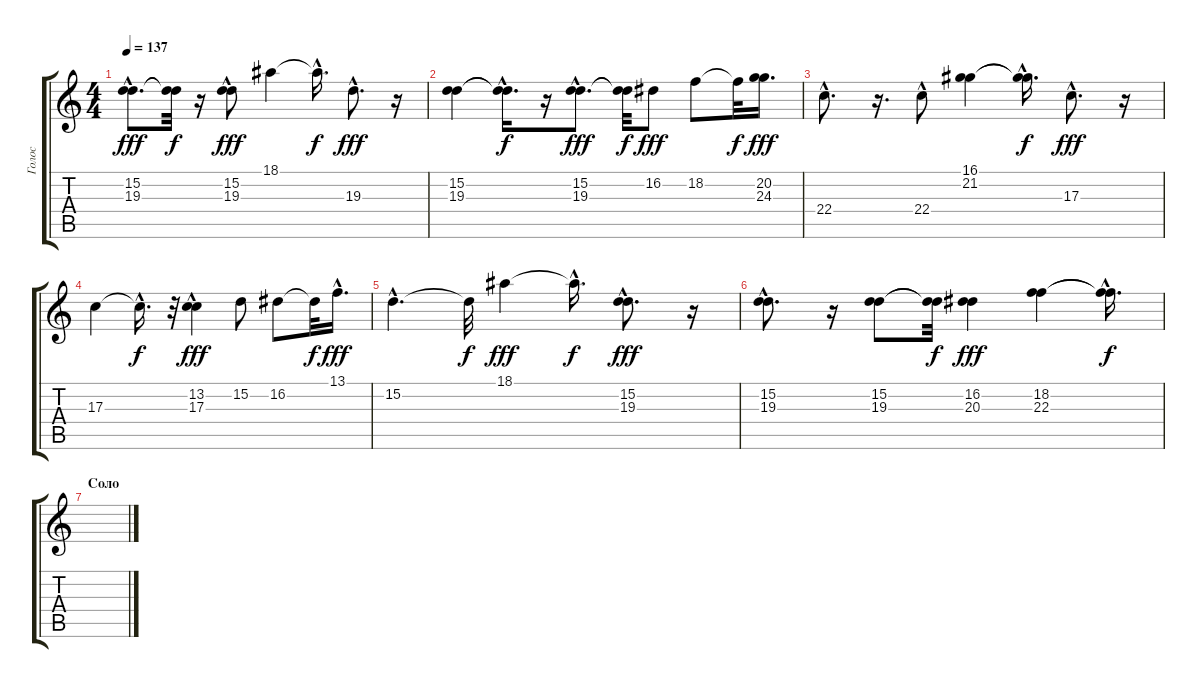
\track ("Голос" "Голос") {instrument synthstrings2}
\staff {score tabs}
\tuning (E4 B3 G3 D3 A2 E2) {hide}
\ts (4 4)
\tempo 137
\clef g2
\ks c
(15.2{hac} 19.3{hac}).8{d dy fff} (15.2{t} 19.3{t}).32{dy f} r.16 (15.2{hac} 19.3{hac}).8{dy fff} 18.1.4 18.1{hac t}.16{d dy f} 19.3{hac}.8{d dy fff} r.16 |
(15.2 19.3).4 (15.2{hac t} 19.3{hac t}).16{d dy f} r.16 (15.2{hac} 19.3{hac}).8{d dy fff} (15.2{t} 19.3{t}).32{dy f} 16.2.8{dy fff} 18.2.8 18.2{t}.32{dy f} (20.2 24.3).16{d dy fff} |
22.4{hac}.8{d} r.16{d} 22.4{hac}.8 (16.1 21.2).4 (16.1{hac t} 21.2{hac t}).16{d dy f} 17.3{hac}.8{d dy fff} r.16 |
17.3.4 17.3{hac t}.16{d dy f} r.32 (13.2{hac} 17.3{hac}).4{dy fff} 15.2.8 16.2.8 16.2{t}.32{dy f} 13.1{hac}.16{d dy fff} |
15.2{hac}.4{d} 15.2{t}.32{dy f} 18.1.4{dy fff} 18.1{hac t}.16{d dy f} (15.2{hac} 19.3{hac}).8{d dy fff} r.16 |
(15.2{hac} 19.3{hac}).8{d} r.16 (15.2 19.3).8 (15.2{t} 19.3{t}).32{dy f} (16.2 20.3).4{dy fff} (18.2 22.3).4 (18.2{hac t} 22.3{hac t}).16{d dy f} |
\section ("" "Соло")
